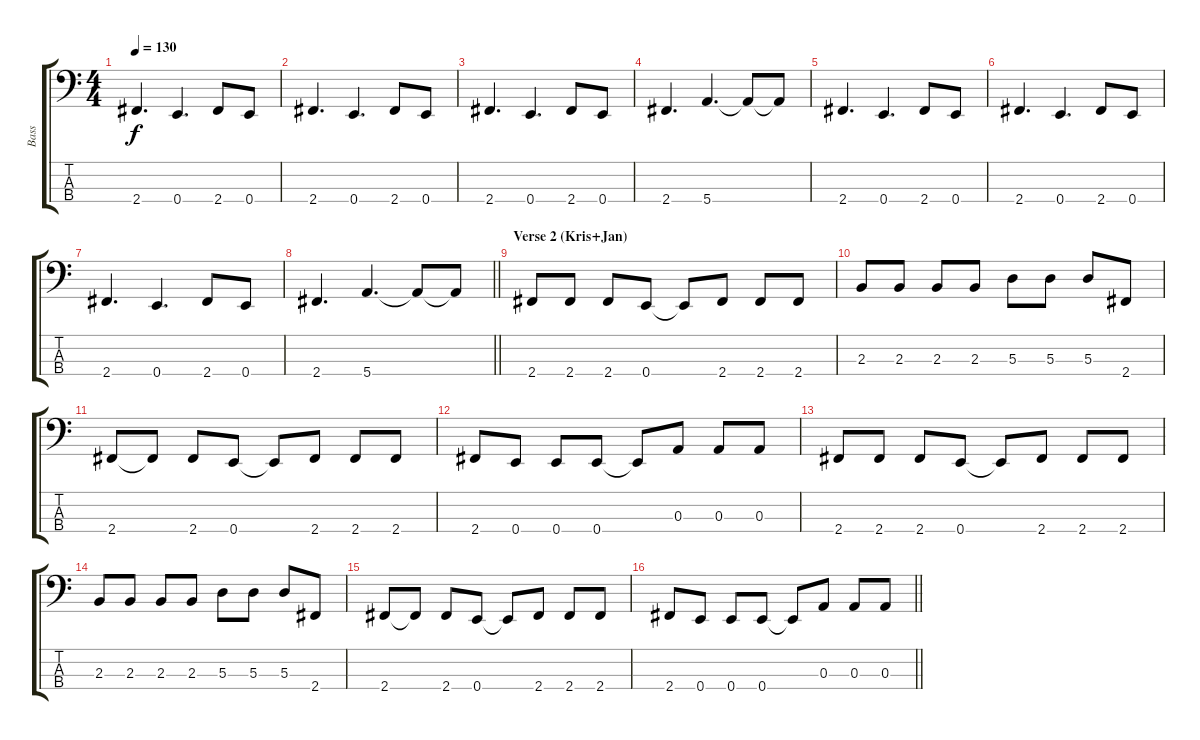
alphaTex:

\track ("Bass" "Bass") {instrument electricbassfinger}
\staff {score tabs}
\tuning (G2 D2 A1 E1) {hide}
\ts (4 4)
\tempo 130
\clef f4
\ks c
2.4.4{d dy f} 0.4.4{d} 2.4.8 0.4.8 |
2.4.4{d} 0.4.4{d} 2.4.8 0.4.8 |
2.4.4{d} 0.4.4{d} 2.4.8 0.4.8 |
2.4.4{d} 5.4.4{d} 5.4{t}.8 5.4{t}.8 |
2.4.4{d} 0.4.4{d} 2.4.8 0.4.8 |
2.4.4{d} 0.4.4{d} 2.4.8 0.4.8 |
2.4.4{d} 0.4.4{d} 2.4.8 0.4.8 |
\barLineRight lightlight
2.4.4{d} 5.4.4{d} 5.4{t}.8 5.4{t}.8 |
\section ("" "Verse 2 (Kris+Jan)")
2.4.8 2.4.8 2.4.8 0.4.8 0.4{t}.8 2.4.8 2.4.8 2.4.8 |
2.3.8 2.3.8 2.3.8 2.3.8 5.3.8 5.3.8 5.3.8 2.4.8 |
2.4.8 2.4{t}.8 2.4.8 0.4.8 0.4{t}.8 2.4.8 2.4.8 2.4.8 |
2.4.8 0.4.8 0.4.8 0.4.8 0.4{t}.8 0.3.8 0.3.8 0.3.8 |
2.4.8 2.4.8 2.4.8 0.4.8 0.4{t}.8 2.4.8 2.4.8 2.4.8 |
2.3.8 2.3.8 2.3.8 2.3.8 5.3.8 5.3.8 5.3.8 2.4.8 |
2.4.8 2.4{t}.8 2.4.8 0.4.8 0.4{t}.8 2.4.8 2.4.8 2.4.8 |
\barLineRight lightlight
2.4.8 0.4.8 0.4.8 0.4.8 0.4{t}.8 0.3.8 0.3.8 0.3.8
